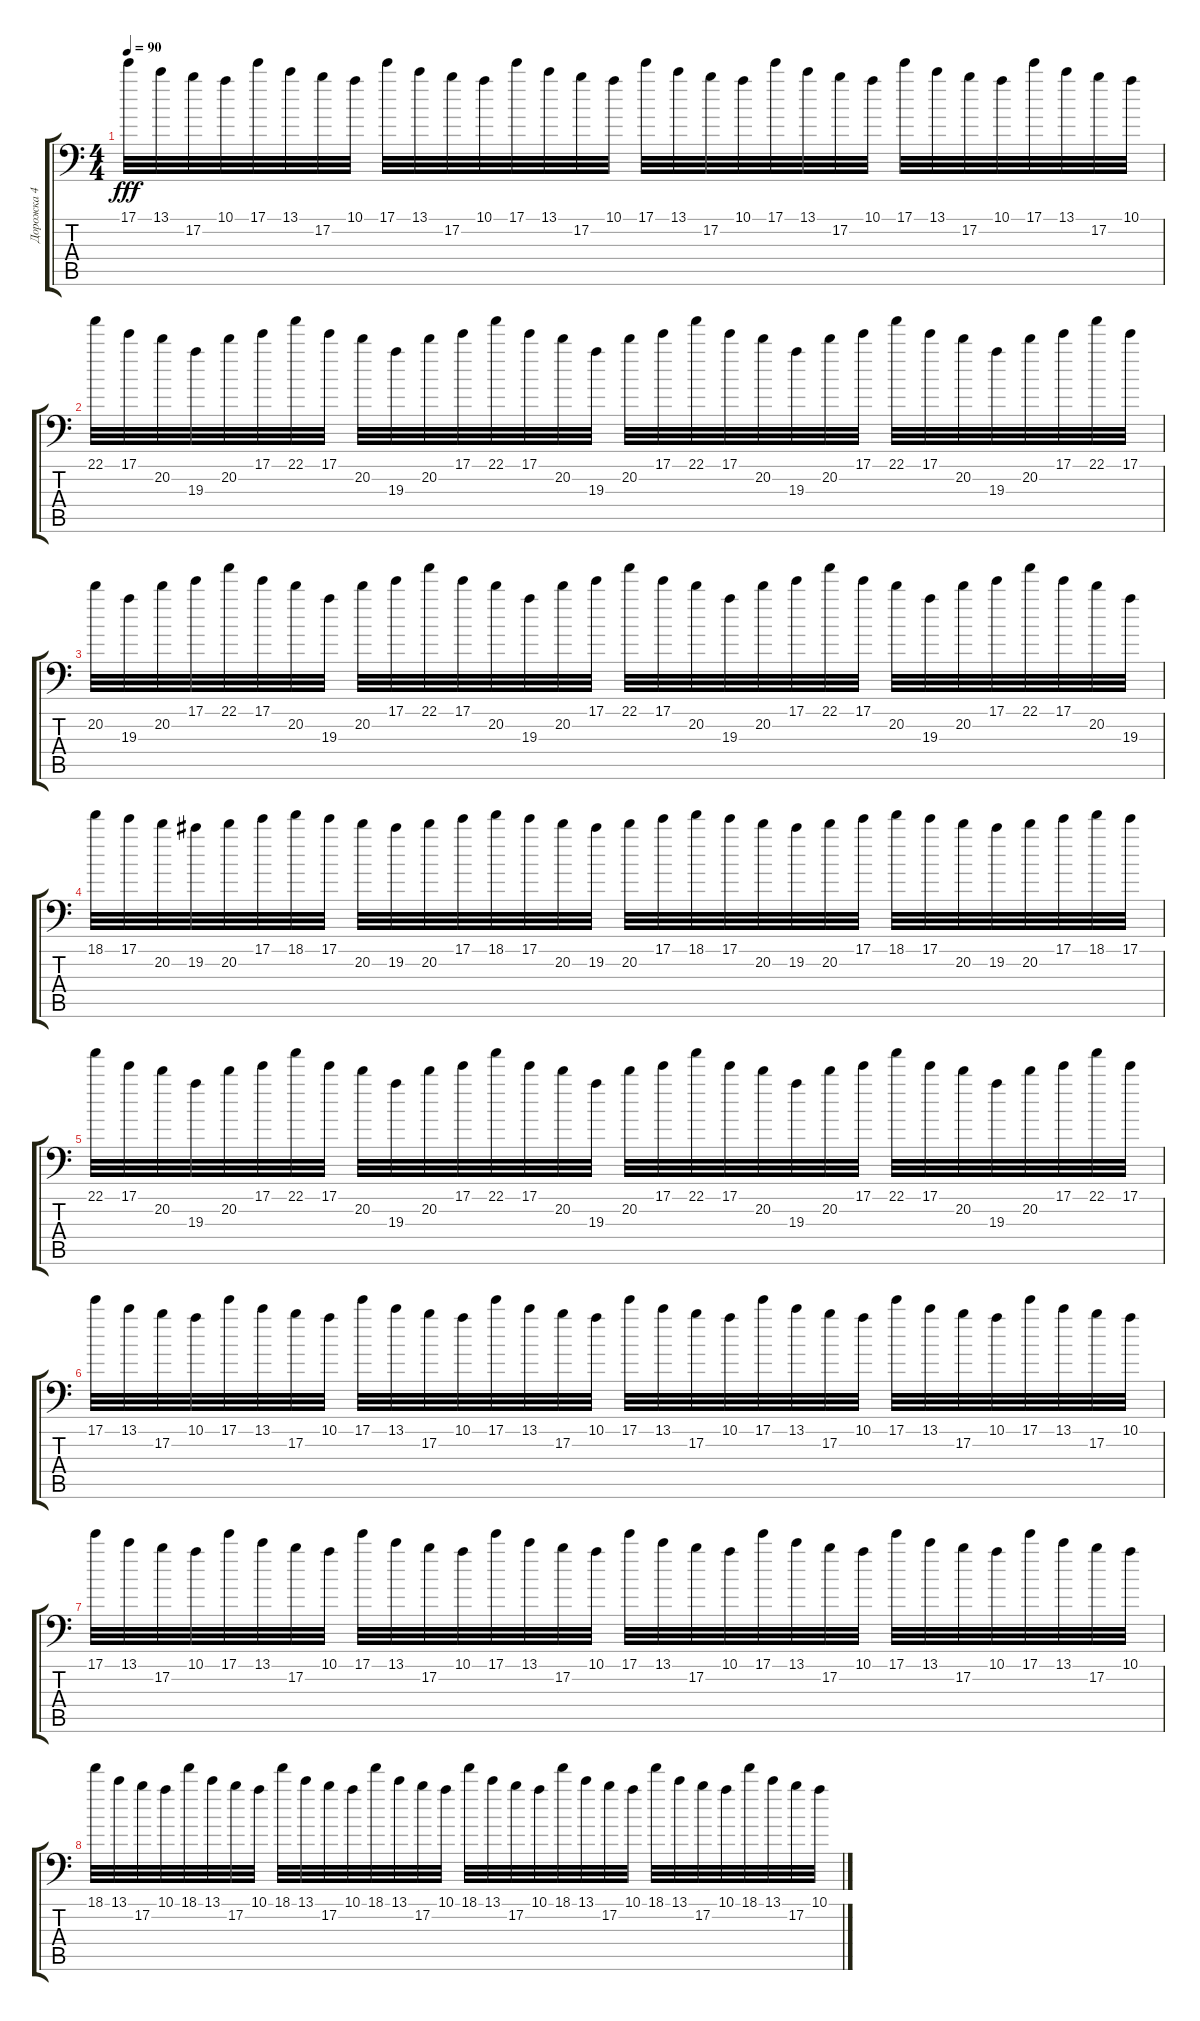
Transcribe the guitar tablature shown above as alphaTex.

\track ("Дорожка 4" "Дорожка 4") {instrument distortionguitar}
\staff {score tabs}
\tuning (B3 Gb3 D3 A2 E2 A1) {hide}
\ts (4 4)
\tempo 90
\clef f4
\ks c
17.1.32{dy fff} 13.1.32 17.2.32 10.1.32 17.1.32 13.1.32 17.2.32 10.1.32 17.1.32 13.1.32 17.2.32 10.1.32 17.1.32 13.1.32 17.2.32 10.1.32 17.1.32 13.1.32 17.2.32 10.1.32 17.1.32 13.1.32 17.2.32 10.1.32 17.1.32 13.1.32 17.2.32 10.1.32 17.1.32 13.1.32 17.2.32 10.1.32 |
22.1.32 17.1.32 20.2.32 19.3.32 20.2.32 17.1.32 22.1.32 17.1.32 20.2.32 19.3.32 20.2.32 17.1.32 22.1.32 17.1.32 20.2.32 19.3.32 20.2.32 17.1.32 22.1.32 17.1.32 20.2.32 19.3.32 20.2.32 17.1.32 22.1.32 17.1.32 20.2.32 19.3.32 20.2.32 17.1.32 22.1.32 17.1.32 |
20.2.32 19.3.32 20.2.32 17.1.32 22.1.32 17.1.32 20.2.32 19.3.32 20.2.32 17.1.32 22.1.32 17.1.32 20.2.32 19.3.32 20.2.32 17.1.32 22.1.32 17.1.32 20.2.32 19.3.32 20.2.32 17.1.32 22.1.32 17.1.32 20.2.32 19.3.32 20.2.32 17.1.32 22.1.32 17.1.32 20.2.32 19.3.32 |
18.1.32 17.1.32 20.2.32 19.2.32 20.2.32 17.1.32 18.1.32 17.1.32 20.2.32 19.2.32 20.2.32 17.1.32 18.1.32 17.1.32 20.2.32 19.2.32 20.2.32 17.1.32 18.1.32 17.1.32 20.2.32 19.2.32 20.2.32 17.1.32 18.1.32 17.1.32 20.2.32 19.2.32 20.2.32 17.1.32 18.1.32 17.1.32 |
22.1.32 17.1.32 20.2.32 19.3.32 20.2.32 17.1.32 22.1.32 17.1.32 20.2.32 19.3.32 20.2.32 17.1.32 22.1.32 17.1.32 20.2.32 19.3.32 20.2.32 17.1.32 22.1.32 17.1.32 20.2.32 19.3.32 20.2.32 17.1.32 22.1.32 17.1.32 20.2.32 19.3.32 20.2.32 17.1.32 22.1.32 17.1.32 |
17.1.32 13.1.32 17.2.32 10.1.32 17.1.32 13.1.32 17.2.32 10.1.32 17.1.32 13.1.32 17.2.32 10.1.32 17.1.32 13.1.32 17.2.32 10.1.32 17.1.32 13.1.32 17.2.32 10.1.32 17.1.32 13.1.32 17.2.32 10.1.32 17.1.32 13.1.32 17.2.32 10.1.32 17.1.32 13.1.32 17.2.32 10.1.32 |
17.1.32 13.1.32 17.2.32 10.1.32 17.1.32 13.1.32 17.2.32 10.1.32 17.1.32 13.1.32 17.2.32 10.1.32 17.1.32 13.1.32 17.2.32 10.1.32 17.1.32 13.1.32 17.2.32 10.1.32 17.1.32 13.1.32 17.2.32 10.1.32 17.1.32 13.1.32 17.2.32 10.1.32 17.1.32 13.1.32 17.2.32 10.1.32 |
18.1.32 13.1.32 17.2.32 10.1.32 18.1.32 13.1.32 17.2.32 10.1.32 18.1.32 13.1.32 17.2.32 10.1.32 18.1.32 13.1.32 17.2.32 10.1.32 18.1.32 13.1.32 17.2.32 10.1.32 18.1.32 13.1.32 17.2.32 10.1.32 18.1.32 13.1.32 17.2.32 10.1.32 18.1.32 13.1.32 17.2.32 10.1.32
